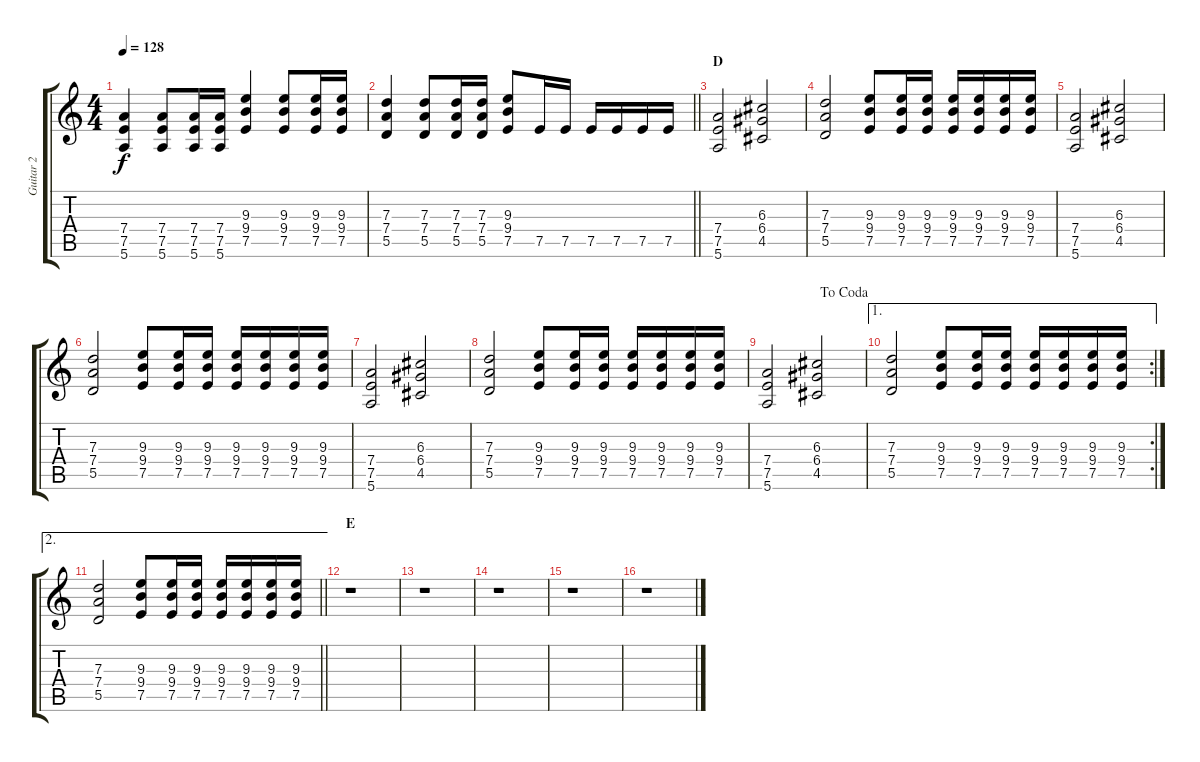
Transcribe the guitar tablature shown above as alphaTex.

\track ("Guitar 2" "Guitar 2") {instrument distortionguitar}
\staff {score tabs}
\tuning (E4 B3 G3 D3 A2 E2) {hide}
\ts (4 4)
\tempo 128
\clef g2
\ks c
(7.4 7.5 5.6).4{dy f} (7.4 7.5 5.6).8 (7.4 7.5 5.6).16 (7.4 7.5 5.6).16 (9.3 9.4 7.5).4 (9.3 9.4 7.5).8 (9.3 9.4 7.5).16 (9.3 9.4 7.5).16 |
\barLineRight lightlight
(7.3 7.4 5.5).4 (7.3 7.4 5.5).8 (7.3 7.4 5.5).16 (7.3 7.4 5.5).16 (9.3 9.4 7.5).8 7.5.16 7.5.16 7.5.16 7.5.16 7.5.16 7.5.16 |
\section ("" "D")
(7.4 7.5 5.6).2 (6.3 6.4 4.5).2 |
(7.3 7.4 5.5).2 (9.3 9.4 7.5).8 (9.3 9.4 7.5).16 (9.3 9.4 7.5).16 (9.3 9.4 7.5).16 (9.3 9.4 7.5).16 (9.3 9.4 7.5).16 (9.3 9.4 7.5).16 |
(7.4 7.5 5.6).2 (6.3 6.4 4.5).2 |
(7.3 7.4 5.5).2 (9.3 9.4 7.5).8 (9.3 9.4 7.5).16 (9.3 9.4 7.5).16 (9.3 9.4 7.5).16 (9.3 9.4 7.5).16 (9.3 9.4 7.5).16 (9.3 9.4 7.5).16 |
(7.4 7.5 5.6).2 (6.3 6.4 4.5).2 |
(7.3 7.4 5.5).2 (9.3 9.4 7.5).8 (9.3 9.4 7.5).16 (9.3 9.4 7.5).16 (9.3 9.4 7.5).16 (9.3 9.4 7.5).16 (9.3 9.4 7.5).16 (9.3 9.4 7.5).16 |
\jump dacoda
(7.4 7.5 5.6).2 (6.3 6.4 4.5).2 |
\ae 1
\rc 2
(7.3 7.4 5.5).2 (9.3 9.4 7.5).8 (9.3 9.4 7.5).16 (9.3 9.4 7.5).16 (9.3 9.4 7.5).16 (9.3 9.4 7.5).16 (9.3 9.4 7.5).16 (9.3 9.4 7.5).16 |
\ae 2
\barLineRight lightlight
(7.3 7.4 5.5).2 (9.3 9.4 7.5).8 (9.3 9.4 7.5).16 (9.3 9.4 7.5).16 (9.3 9.4 7.5).16 (9.3 9.4 7.5).16 (9.3 9.4 7.5).16 (9.3 9.4 7.5).16 |
\section ("" "E")
r.1 |
r.1 |
r.1 |
r.1 |
r.1
